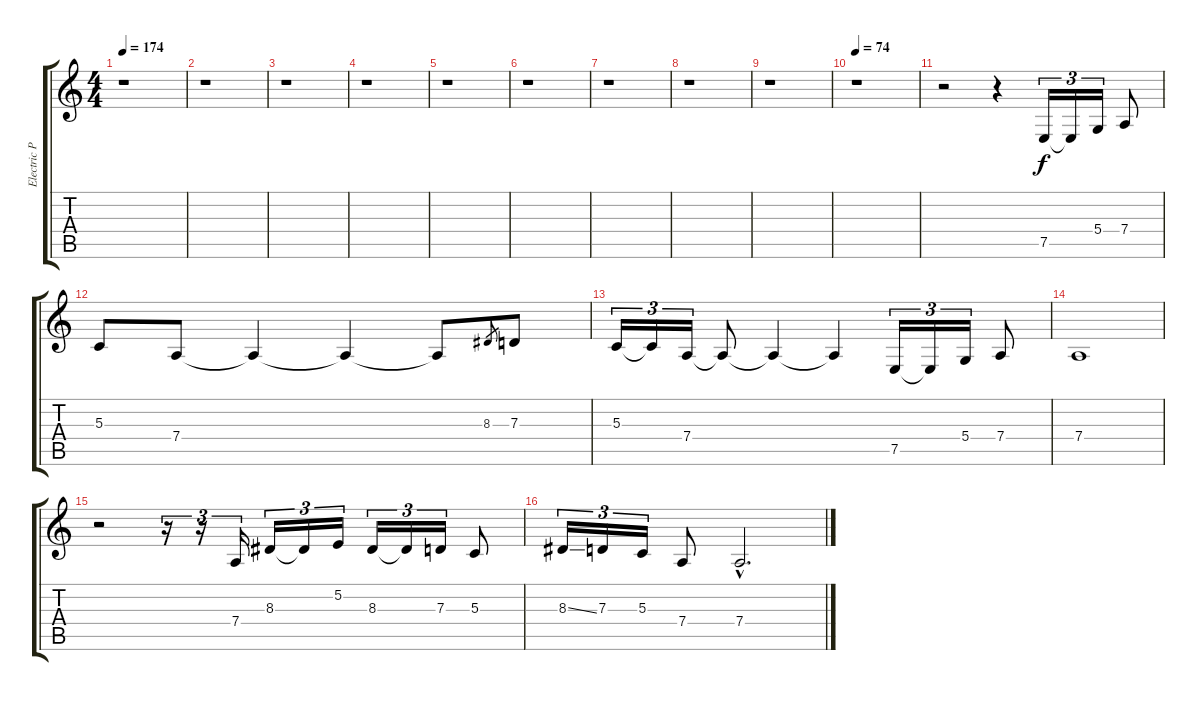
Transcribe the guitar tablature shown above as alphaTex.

\track ("Electric Piano" "Electric P") {instrument electricgrandpiano}
\staff {score tabs}
\tuning (E4 B3 G3 D3 A2 E2) {hide}
\ts (4 4)
\tempo 174
\clef g2
\ks c
r.1{dy f} |
r.1 |
r.1 |
r.1 |
r.1 |
r.1 |
r.1 |
r.1 |
r.1 |
\tempo 74
r.1 |
r.2 r.4 7.5.16{tu (3 2)} 7.5{t}.16{tu (3 2)} 5.4.16{tu (3 2)} 7.4.8 |
5.3.8 7.4.8 7.4{t}.4 7.4{t}.4 7.4{t}.8 8.3.8{gr} 7.3.8 |
5.3.16{tu (3 2)} 5.3{t}.16{tu (3 2)} 7.4.16{tu (3 2)} 7.4{t}.8 7.4{t}.4 7.4{t}.4 7.5.16{tu (3 2)} 7.5{t}.16{tu (3 2)} 5.4.16{tu (3 2)} 7.4.8 |
7.4.1 |
r.2 r.16{tu (3 2)} r.16{tu (3 2)} 7.4.16{tu (3 2)} 8.3.16{tu (3 2)} 8.3{t}.16{tu (3 2)} 5.2.16{tu (3 2)} 8.3.16{tu (3 2)} 8.3{t}.16{tu (3 2)} 7.3.16{tu (3 2)} 5.3.8 |
8.3{ss}.16{tu (3 2)} 7.3.16{tu (3 2)} 5.3.16{tu (3 2)} 7.4.8 7.4{hac}.2{d}
